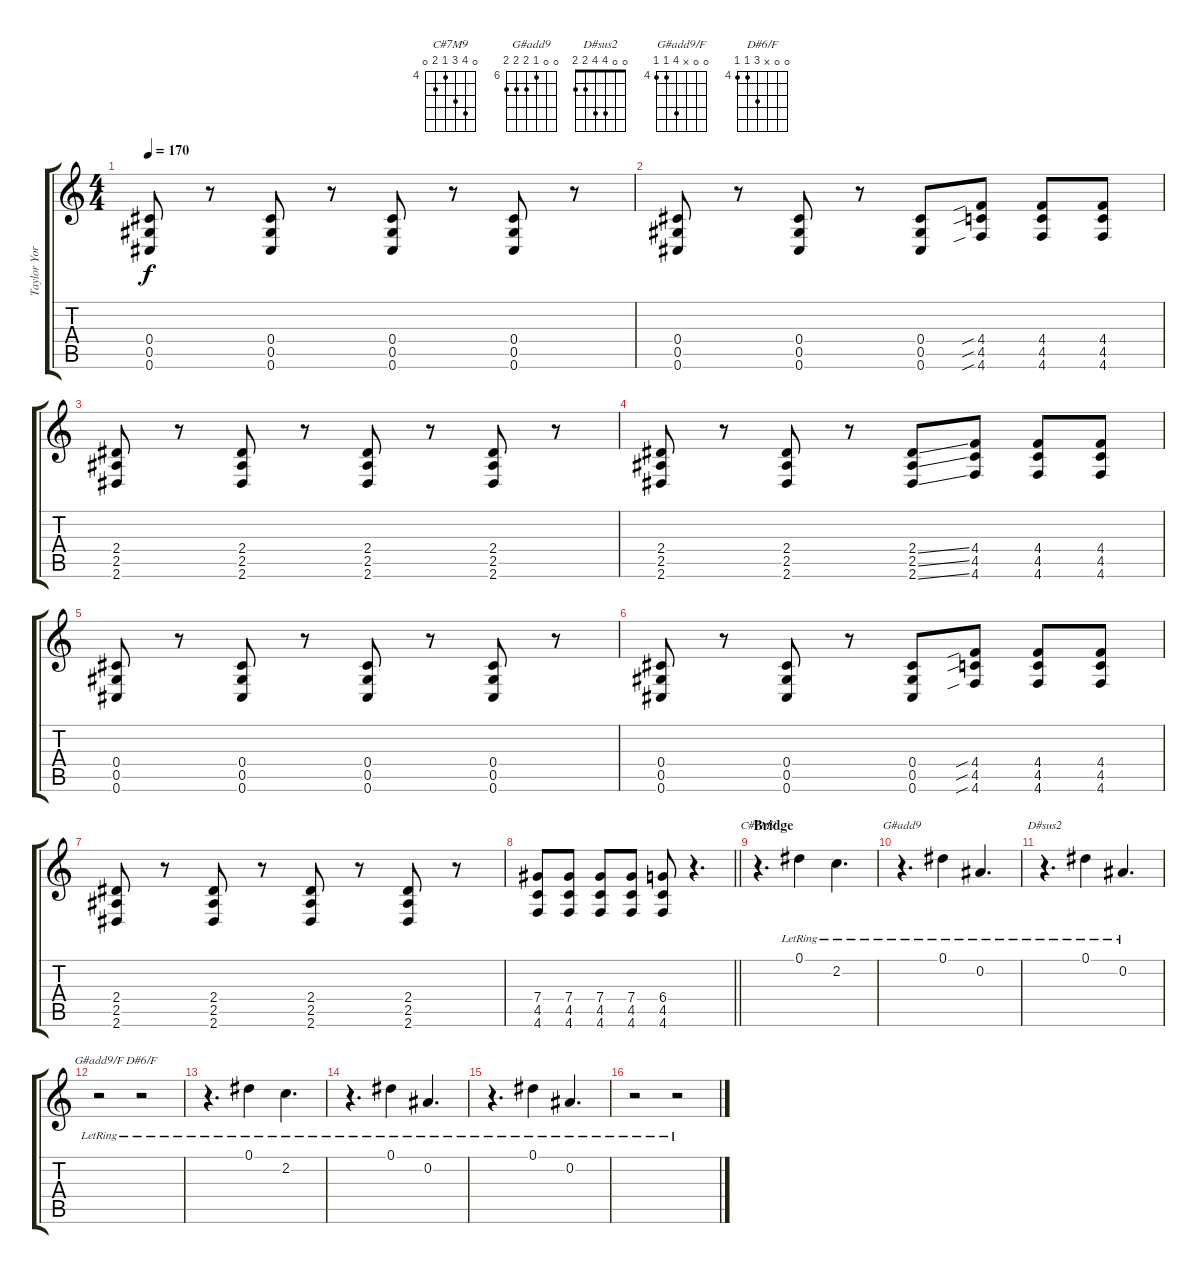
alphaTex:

\track ("Taylor York (Rhythm Guitar)" "Taylor Yor") {instrument distortionguitar}
\staff {score tabs}
\tuning (Eb4 Bb3 Gb3 Db3 Ab2 Db2) {hide}
\chord ("C#7M9" 0 7 6 4 5 0) {firstfret 4}
\chord ("G#add9" 0 0 6 7 7 7) {firstfret 6}
\chord ("D#sus2" 0 0 4 4 2 2)
\chord ("G#add9/F" 0 0 x 7 4 4) {firstfret 4}
\chord ("D#6/F" 0 0 x 6 4 4) {firstfret 4}
\ts (4 4)
\tempo 170
\clef g2
\ks c
(0.4 0.5 0.6).8{dy f} r.8 (0.4 0.5 0.6).8 r.8 (0.4 0.5 0.6).8 r.8 (0.4 0.5 0.6).8 r.8 |
(0.4 0.5 0.6).8 r.8 (0.4 0.5 0.6).8 r.8 (0.4 0.5 0.6).8 (4.4{sib} 4.5{sib} 4.6{sib}).8 (4.4 4.5 4.6).8 (4.4 4.5 4.6).8 |
(2.4 2.5 2.6).8 r.8 (2.4 2.5 2.6).8 r.8 (2.4 2.5 2.6).8 r.8 (2.4 2.5 2.6).8 r.8 |
(2.4 2.5 2.6).8 r.8 (2.4 2.5 2.6).8 r.8 (2.4{ss} 2.5{ss} 2.6{ss}).8 (4.4 4.5 4.6).8 (4.4 4.5 4.6).8 (4.4 4.5 4.6).8 |
(0.4 0.5 0.6).8 r.8 (0.4 0.5 0.6).8 r.8 (0.4 0.5 0.6).8 r.8 (0.4 0.5 0.6).8 r.8 |
(0.4 0.5 0.6).8 r.8 (0.4 0.5 0.6).8 r.8 (0.4 0.5 0.6).8 (4.4{sib} 4.5{sib} 4.6{sib}).8 (4.4 4.5 4.6).8 (4.4 4.5 4.6).8 |
(2.4 2.5 2.6).8 r.8 (2.4 2.5 2.6).8 r.8 (2.4 2.5 2.6).8 r.8 (2.4 2.5 2.6).8 r.8 |
\barLineRight lightlight
(7.4 4.5 4.6).8 (7.4 4.5 4.6).8 (7.4 4.5 4.6).8 (7.4 4.5 4.6).8 (6.4 4.5 4.6).8 r.4{d} |
\section ("" "Bridge")
r.4{d ch "C#7M9" instrument electricguitarjazz} 0.1{lr}.4 2.2{lr}.4{d} |
r.4{d ch "G#add9"} 0.1{lr}.4 0.2{lr}.4{d} |
r.4{d ch "D#sus2"} 0.1{lr}.4 0.2{lr}.4{d} |
r.2{ch "G#add9/F"} r.2{ch "D#6/F"} |
r.4{d instrument electricguitarjazz} 0.1{lr}.4 2.2{lr}.4{d} |
r.4{d} 0.1{lr}.4 0.2{lr}.4{d} |
r.4{d} 0.1{lr}.4 0.2{lr}.4{d} |
r.2 r.2
